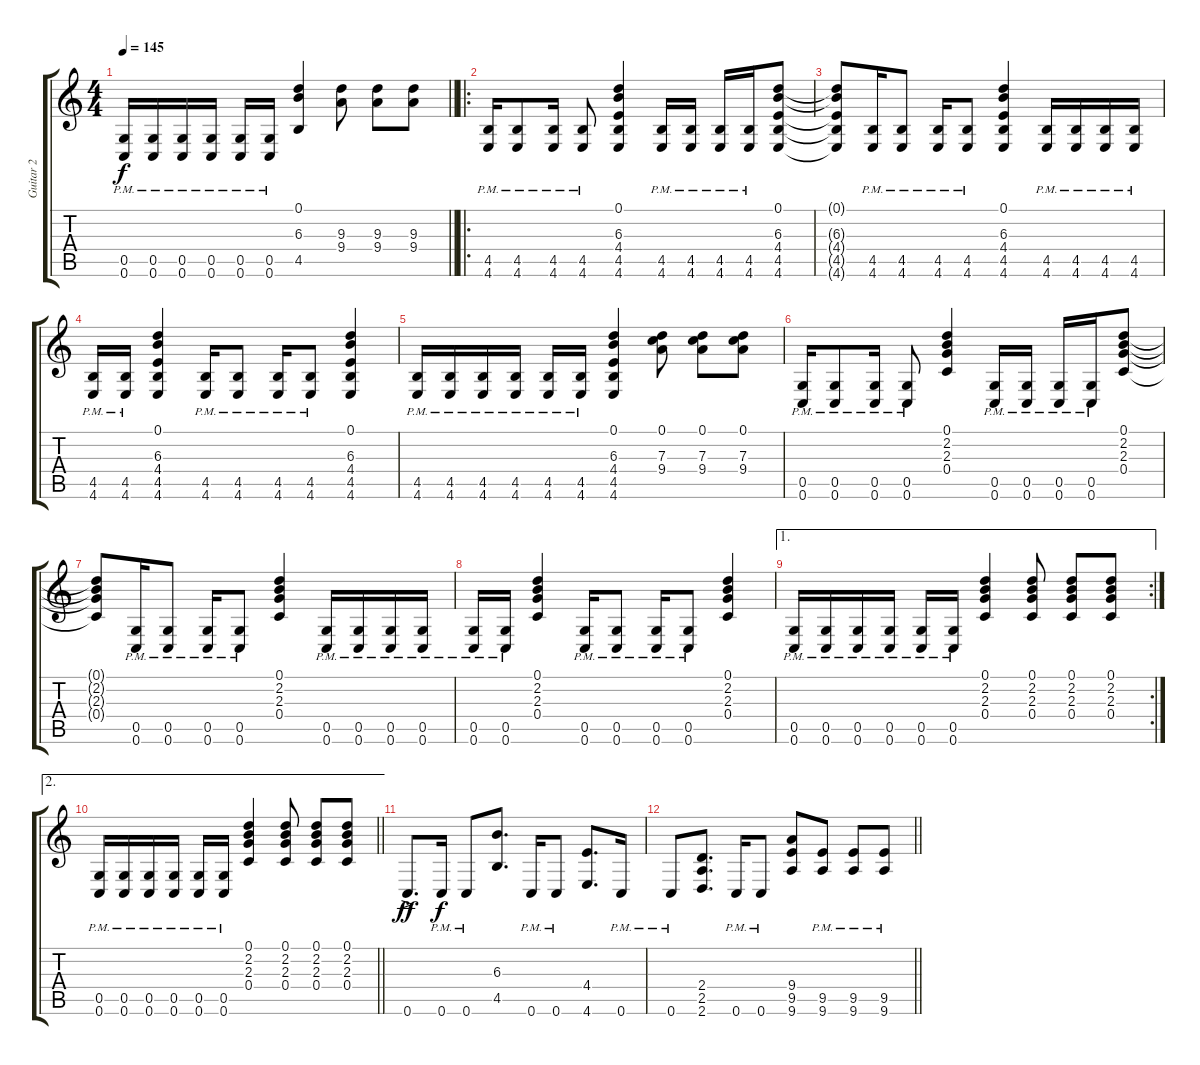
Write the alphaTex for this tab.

\track ("Guitar 2" "Guitar 2") {instrument distortionguitar}
\staff {score tabs}
\tuning (D4 A3 F3 C3 G2 C2) {hide}
\ts (4 4)
\tempo 145
\clef g2
\barLineRight lightlight
\ks c
(0.5{pm} 0.6{pm}).16{dy f} (0.5{pm} 0.6{pm}).16 (0.5{pm} 0.6{pm}).16 (0.5{pm} 0.6{pm}).16 (0.5{pm} 0.6{pm}).16 (0.5{pm} 0.6{pm}).16 (0.1 6.3 4.5).4 (9.3 9.4).8 (9.3 9.4).8 (9.3 9.4).8 |
\ro
\section ("" "")
(4.5{pm} 4.6{pm}).16 (4.5{pm} 4.6{pm}).8 (4.5{pm} 4.6{pm}).16 (4.5{pm} 4.6{pm}).8 (0.1 6.3 4.4 4.5 4.6).4 (4.5{pm} 4.6{pm}).16 (4.5{pm} 4.6{pm}).16 (4.5{pm} 4.6{pm}).16 (4.5{pm} 4.6{pm}).16 (0.1 6.3 4.4 4.5 4.6).8 |
(0.1{t} 6.3{t} 4.4{t} 4.5{t} 4.6{t}).8 (4.5{pm} 4.6{pm}).16 (4.5{pm} 4.6{pm}).8 (4.5{pm} 4.6{pm}).16 (4.5{pm} 4.6{pm}).8 (0.1 6.3 4.4 4.5 4.6).4 (4.5{pm} 4.6{pm}).16 (4.5{pm} 4.6{pm}).16 (4.5{pm} 4.6{pm}).16 (4.5{pm} 4.6{pm}).16 |
(4.5{pm} 4.6{pm}).16 (4.5{pm} 4.6{pm}).16 (0.1 6.3 4.4 4.5 4.6).4 (4.5{pm} 4.6{pm}).16 (4.5{pm} 4.6{pm}).8 (4.5{pm} 4.6{pm}).16 (4.5{pm} 4.6{pm}).8 (0.1 6.3 4.4 4.5 4.6).4 |
(4.5{pm} 4.6{pm}).16 (4.5{pm} 4.6{pm}).16 (4.5{pm} 4.6{pm}).16 (4.5{pm} 4.6{pm}).16 (4.5{pm} 4.6{pm}).16 (4.5{pm} 4.6{pm}).16 (0.1 6.3 4.4 4.5 4.6).4 (0.1 7.3 9.4).8 (0.1 7.3 9.4).8 (0.1 7.3 9.4).8 |
(0.5{pm} 0.6{pm}).16 (0.5{pm} 0.6{pm}).8 (0.5{pm} 0.6{pm}).16 (0.5{pm} 0.6{pm}).8 (0.1 2.2 2.3 0.4).4 (0.5{pm} 0.6{pm}).16 (0.5{pm} 0.6{pm}).16 (0.5{pm} 0.6{pm}).16 (0.5{pm} 0.6{pm}).16 (0.1 2.2 2.3 0.4).8 |
(0.1{t} 2.2{t} 2.3{t} 0.4{t}).8 (0.5{pm} 0.6{pm}).16 (0.5{pm} 0.6{pm}).8 (0.5{pm} 0.6{pm}).16 (0.5{pm} 0.6{pm}).8 (0.1 2.2 2.3 0.4).4 (0.5{pm} 0.6{pm}).16 (0.5{pm} 0.6{pm}).16 (0.5{pm} 0.6{pm}).16 (0.5{pm} 0.6{pm}).16 |
(0.5{pm} 0.6{pm}).16 (0.5{pm} 0.6{pm}).16 (0.1 2.2 2.3 0.4).4 (0.5{pm} 0.6{pm}).16 (0.5{pm} 0.6{pm}).8 (0.5{pm} 0.6{pm}).16 (0.5{pm} 0.6{pm}).8 (0.1 2.2 2.3 0.4).4 |
\ae 1
\rc 2
(0.5{pm} 0.6{pm}).16 (0.5{pm} 0.6{pm}).16 (0.5{pm} 0.6{pm}).16 (0.5{pm} 0.6{pm}).16 (0.5{pm} 0.6{pm}).16 (0.5{pm} 0.6{pm}).16 (0.1 2.2 2.3 0.4).4 (0.1 2.2 2.3 0.4).8 (0.1 2.2 2.3 0.4).8 (0.1 2.2 2.3 0.4).8 |
\ae 2
\barLineRight lightlight
(0.5{pm} 0.6{pm}).16 (0.5{pm} 0.6{pm}).16 (0.5{pm} 0.6{pm}).16 (0.5{pm} 0.6{pm}).16 (0.5{pm} 0.6{pm}).16 (0.5{pm} 0.6{pm}).16 (0.1 2.2 2.3 0.4).4 (0.1 2.2 2.3 0.4).8 (0.1 2.2 2.3 0.4).8 (0.1 2.2 2.3 0.4).8 |
0.6{ac}.8{d dy ff} 0.6{pm}.16{dy f} 0.6{pm}.8 (6.3 4.5).8{d} 0.6{pm}.16 0.6{pm}.8 (4.4 4.6).8{d} 0.6{pm}.16 |
\barLineRight lightlight
0.6{pm}.8 (2.4 2.5 2.6).8{d} 0.6{pm}.16 0.6{pm}.8 (9.4 9.5 9.6).8 (9.5{pm} 9.6{pm}).8 (9.5{pm} 9.6{pm}).8 (9.5{pm} 9.6{pm}).8
